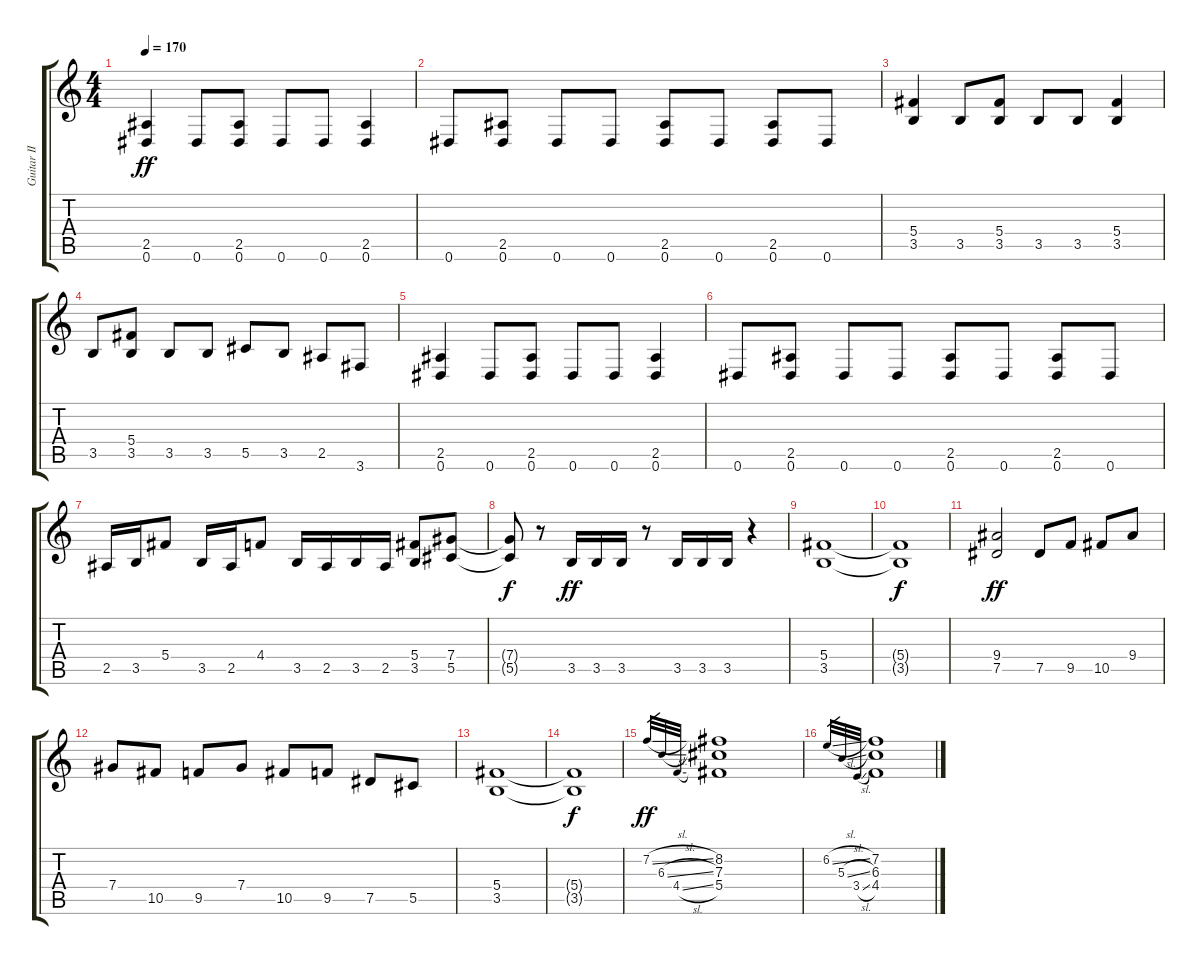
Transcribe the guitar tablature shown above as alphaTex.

\track ("Guitar II" "Guitar II") {instrument distortionguitar}
\staff {score tabs}
\tuning (Eb4 Bb3 Gb3 Db3 Ab2 Eb2) {hide}
\ts (4 4)
\tempo 170
\clef g2
\ks c
(2.5 0.6).4{dy ff} 0.6.8 (2.5 0.6).8 0.6.8 0.6.8 (2.5 0.6).4 |
0.6.8 (2.5 0.6).8 0.6.8 0.6.8 (2.5 0.6).8 0.6.8 (2.5 0.6).8 0.6.8 |
(5.4 3.5).4 3.5.8 (5.4 3.5).8 3.5.8 3.5.8 (5.4 3.5).4 |
3.5.8 (5.4 3.5).8 3.5.8 3.5.8 5.5.8 3.5.8 2.5.8 3.6.8 |
(2.5 0.6).4 0.6.8 (2.5 0.6).8 0.6.8 0.6.8 (2.5 0.6).4 |
0.6.8 (2.5 0.6).8 0.6.8 0.6.8 (2.5 0.6).8 0.6.8 (2.5 0.6).8 0.6.8 |
2.5.16 3.5.16 5.4.8 3.5.16 2.5.16 4.4.8 3.5.16 2.5.16 3.5.16 2.5.16 (5.4 3.5).8 (7.4 5.5).8 |
(7.4{t} 5.5{t}).8{dy f} r.8 3.5.16{dy ff} 3.5.16 3.5.16 r.8 3.5.16 3.5.16 3.5.16 r.4 |
(5.4 3.5).1 |
(5.4{t} 3.5{t}).1{dy f} |
(9.4 7.5).2{dy ff} 7.5.8 9.5.8 10.5.8 9.4.8 |
7.4.8 10.5.8 9.5.8 7.4.8 10.5.8 9.5.8 7.5.8 5.5.8 |
(5.4 3.5).1 |
(5.4{t} 3.5{t}).1{dy f} |
7.2{sl}.32{gr dy ff} 6.3{sl}.32{gr} 4.4{sl}.32{gr} (8.2 7.3 5.4).1 |
6.2{sl}.32{gr} 5.3{sl}.32{gr} 3.4{sl}.32{gr} (7.2 6.3 4.4).1
